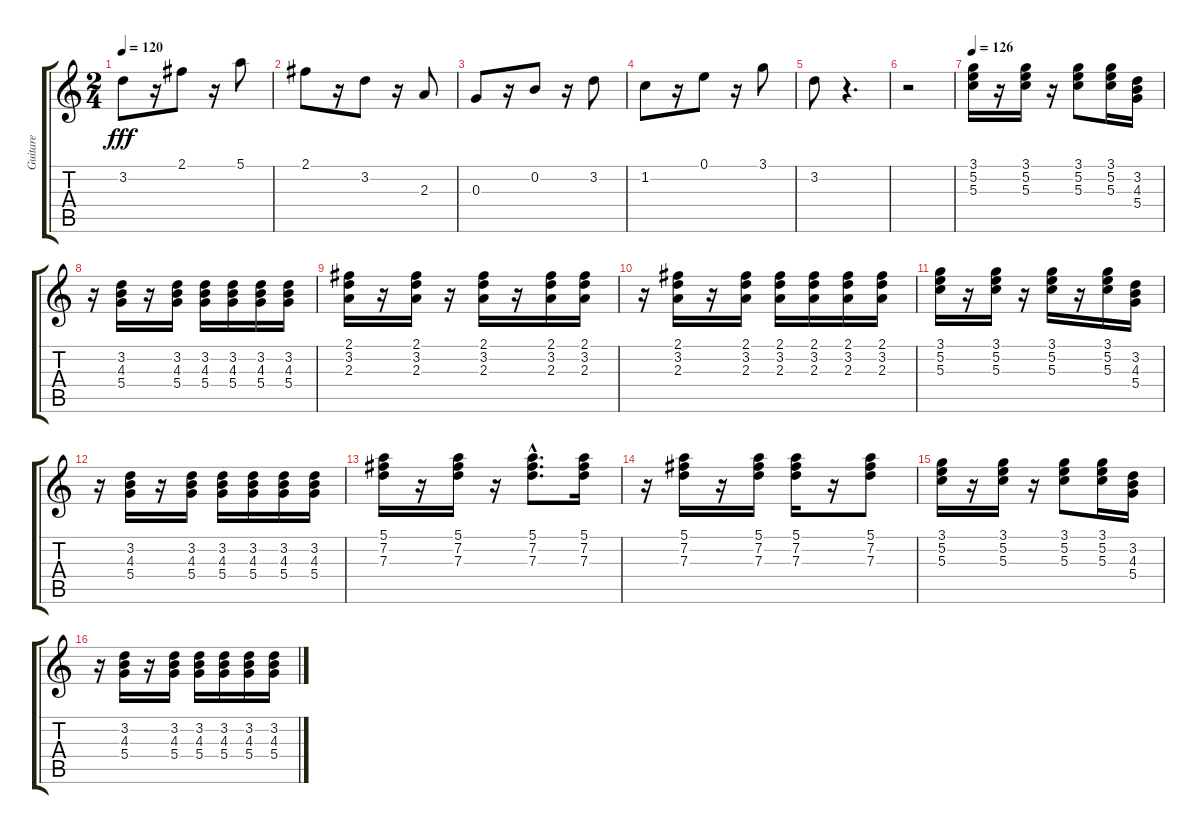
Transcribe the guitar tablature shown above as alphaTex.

\track ("Guitare" "Guitare") {instrument electricguitarclean}
\staff {score tabs}
\tuning (E4 B3 G3 D3 A2 E2) {hide}
\ts (2 4)
\tempo 120
\clef g2
\ks c
3.2.8{dy fff} r.16 2.1.8 r.16 5.1.8 |
2.1.8 r.16 3.2.8 r.16 2.3.8 |
0.3.8 r.16 0.2.8 r.16 3.2.8 |
1.2.8 r.16 0.1.8 r.16 3.1.8 |
3.2.8 r.4{d} |
r.2 |
\tempo 126
(3.1 5.2 5.3).16 r.16 (3.1 5.2 5.3).16 r.16 (3.1 5.2 5.3).8 (3.1 5.2 5.3).16 (3.2 4.3 5.4).16 |
r.16 (3.2 4.3 5.4).16 r.16 (3.2 4.3 5.4).16 (3.2 4.3 5.4).16 (3.2 4.3 5.4).16 (3.2 4.3 5.4).16 (3.2 4.3 5.4).16 |
(2.1 3.2 2.3).16 r.16 (2.1 3.2 2.3).16 r.16 (2.1 3.2 2.3).16 r.16 (2.1 3.2 2.3).16 (2.1 3.2 2.3).16 |
r.16 (2.1 3.2 2.3).16 r.16 (2.1 3.2 2.3).16 (2.1 3.2 2.3).16 (2.1 3.2 2.3).16 (2.1 3.2 2.3).16 (2.1 3.2 2.3).16 |
(3.1 5.2 5.3).16 r.16 (3.1 5.2 5.3).16 r.16 (3.1 5.2 5.3).16 r.16 (3.1 5.2 5.3).16 (3.2 4.3 5.4).16 |
r.16 (3.2 4.3 5.4).16 r.16 (3.2 4.3 5.4).16 (3.2 4.3 5.4).16 (3.2 4.3 5.4).16 (3.2 4.3 5.4).16 (3.2 4.3 5.4).16 |
(5.1 7.2 7.3).16 r.16 (5.1 7.2 7.3).16 r.16 (5.1{hac} 7.2{hac} 7.3{hac}).8{d} (5.1 7.2 7.3).16 |
r.16 (5.1 7.2 7.3).16 r.16 (5.1 7.2 7.3).16 (5.1 7.2 7.3).16 r.16 (5.1 7.2 7.3).8 |
(3.1 5.2 5.3).16 r.16 (3.1 5.2 5.3).16 r.16 (3.1 5.2 5.3).8 (3.1 5.2 5.3).16 (3.2 4.3 5.4).16 |
r.16 (3.2 4.3 5.4).16 r.16 (3.2 4.3 5.4).16 (3.2 4.3 5.4).16 (3.2 4.3 5.4).16 (3.2 4.3 5.4).16 (3.2 4.3 5.4).16
